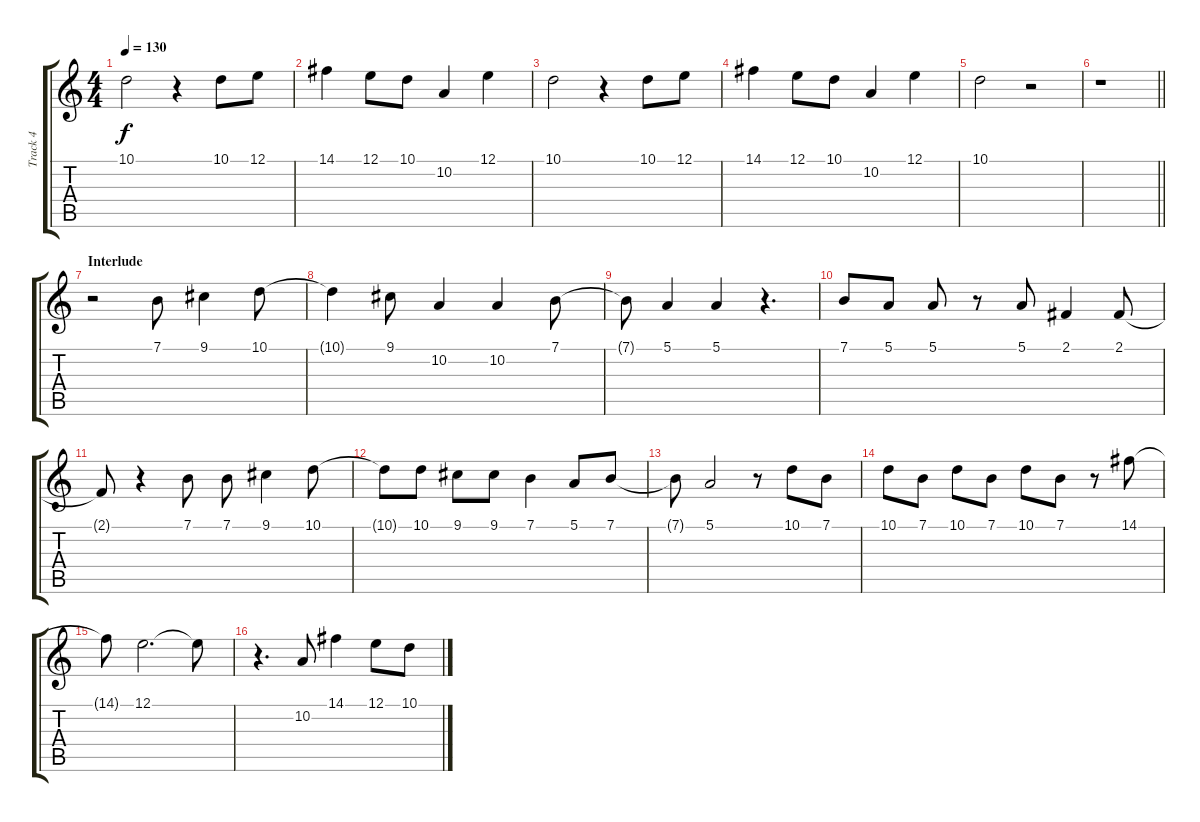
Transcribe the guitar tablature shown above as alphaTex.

\track ("Track 4" "Track 4") {instrument sopranosax}
\staff {score tabs}
\tuning (E4 B3 G3 D3 A2 D2) {hide}
\ts (4 4)
\tempo 130
\clef g2
\ks c
10.1.2{dy f} r.4 10.1.8 12.1.8 |
14.1.4 12.1.8 10.1.8 10.2.4 12.1.4 |
10.1.2 r.4 10.1.8 12.1.8 |
14.1.4 12.1.8 10.1.8 10.2.4 12.1.4 |
10.1.2 r.2 |
\barLineRight lightlight
r.1 |
\section ("" "Interlude")
r.2 7.1.8 9.1.4 10.1.8 |
10.1{t}.4 9.1.8 10.2.4 10.2.4 7.1.8 |
7.1{t}.8 5.1.4 5.1.4 r.4{d} |
7.1.8 5.1.8 5.1.8 r.8 5.1.8 2.1.4 2.1.8 |
2.1{t}.8 r.4 7.1.8 7.1.8 9.1.4 10.1.8 |
10.1{t}.8 10.1.8 9.1.8 9.1.8 7.1.4 5.1.8 7.1.8 |
7.1{t}.8 5.1.2 r.8 10.1.8 7.1.8 |
10.1.8 7.1.8 10.1.8 7.1.8 10.1.8 7.1.8 r.8 14.1.8 |
14.1{t}.8 12.1.2{d} 12.1{t}.8 |
r.4{d} 10.2.8 14.1.4 12.1.8 10.1.8
